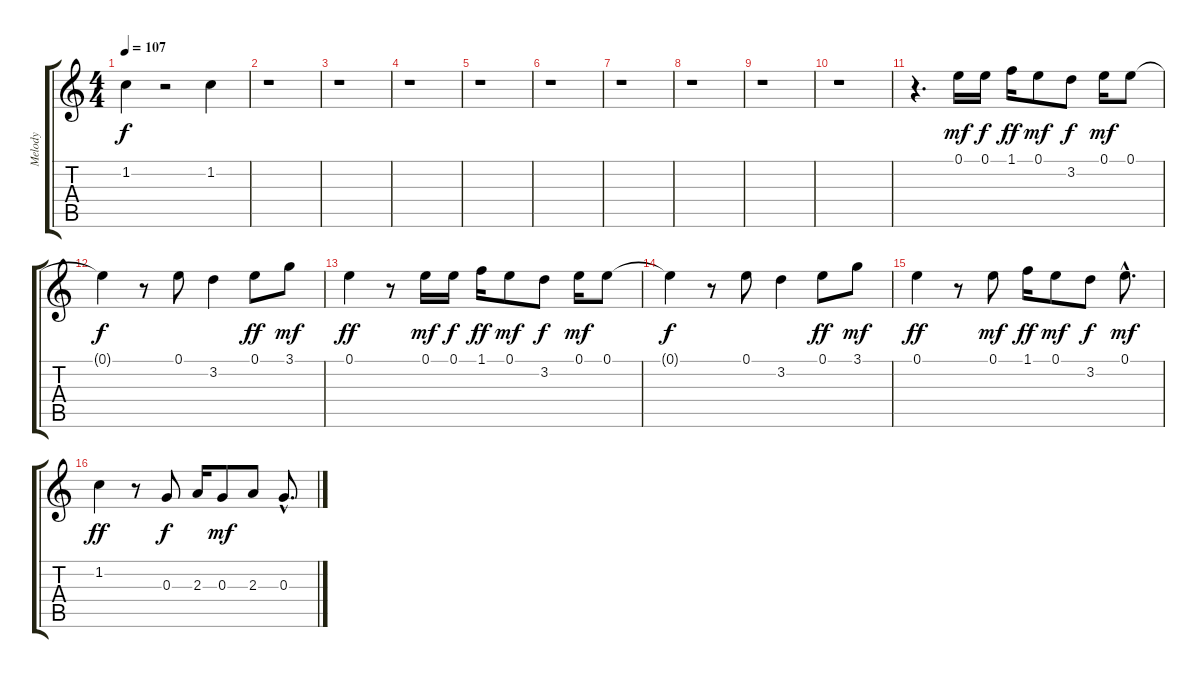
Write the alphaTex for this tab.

\track ("Melody" "Melody") {instrument distortionguitar}
\staff {score tabs}
\tuning (E4 B3 G3 D3 A2 E2) {hide}
\ts (4 4)
\tempo 107
\clef g2
\ks c
1.2{t}.4{dy f} r.2 1.2.4 |
r.1 |
r.1 |
r.1 |
r.1 |
r.1 |
r.1 |
r.1 |
r.1 |
r.1 |
r.4{d} 0.1.16{dy mf} 0.1.16{dy f} 1.1.16{dy ff} 0.1.8{dy mf} 3.2.8{dy f} 0.1.16{dy mf} 0.1.8 |
0.1{t}.4{dy f} r.8 0.1.8 3.2.4 0.1.8{dy ff} 3.1.8{dy mf} |
0.1.4{dy ff} r.8 0.1.16{dy mf} 0.1.16{dy f} 1.1.16{dy ff} 0.1.8{dy mf} 3.2.8{dy f} 0.1.16{dy mf} 0.1.8 |
0.1{t}.4{dy f} r.8 0.1.8 3.2.4 0.1.8{dy ff} 3.1.8{dy mf} |
0.1.4{dy ff} r.8 0.1.8{dy mf} 1.1.16{dy ff} 0.1.8{dy mf} 3.2.8{dy f} 0.1{hac}.8{d dy mf} |
1.2.4{dy ff} r.8 0.3.8{dy f} 2.3.16 0.3.8{dy mf} 2.3.8 0.3{hac}.8{d}
